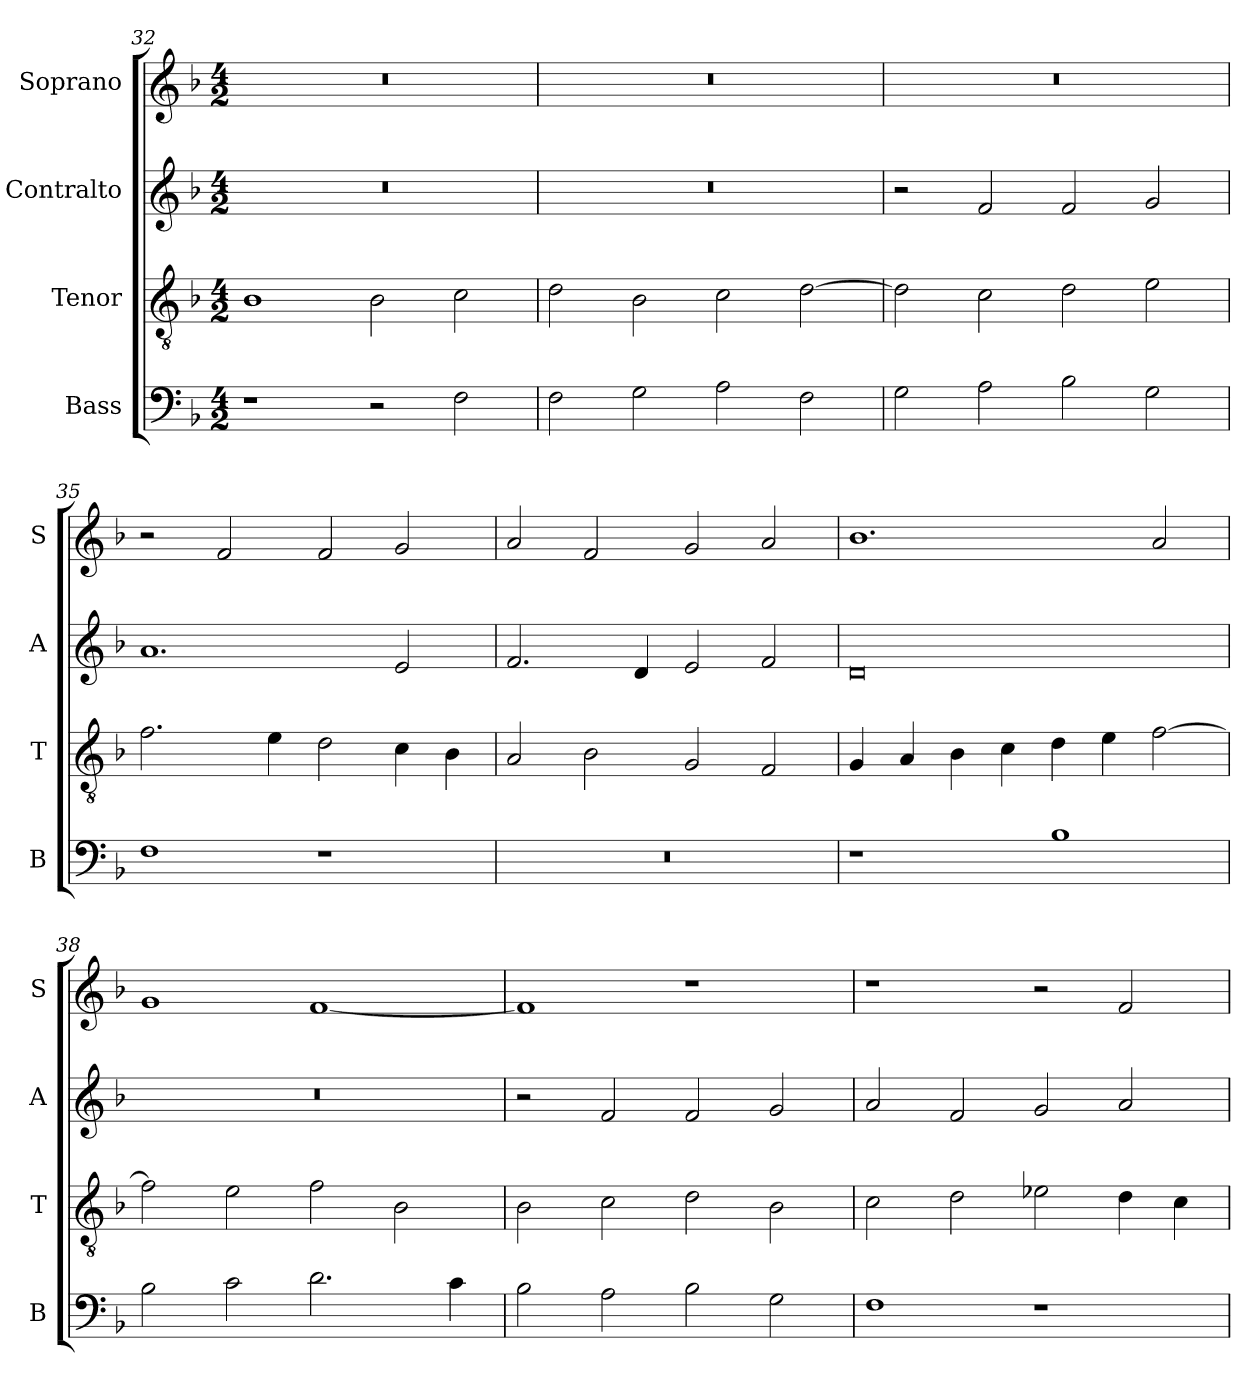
**kern	**kern	**kern	**kern
*part4	*part3	*part2	*part1
*staff4	*staff3	*staff2	*staff1
*I"Bass	*I"Tenor	*I"Contralto	*I"Soprano
*I'B	*I'T	*I'A	*I'S
*clefF4	*clefGv2	*clefG2	*clefG2
*k[b-]	*k[b-]	*k[b-]	*k[b-]
*F:ion	*F:ion	*F:ion	*F:ion
*M4/2	*M4/2	*M4/2	*M4/2
=32	=32	=32	=32
1r	1B-	0r	0r
2r	2B-	.	.
2F	2c	.	.
=33	=33	=33	=33
2F	2d	0r	0r
2G	2B-	.	.
2A	2c	.	.
2F	[2d	.	.
=34	=34	=34	=34
2G	2d]	2r	0r
2A	2c	2f	.
2B-	2d	2f	.
2G	2e	2g	.
=35	=35	=35	=35
1F	2.f	1.a	2r
.	.	.	2f
.	4e	.	.
1r	2d	.	2f
.	4c	2e	2g
.	4B-	.	.
=36	=36	=36	=36
0r	2A	2.f	2a
.	2B-	.	2f
.	.	4d	.
.	2G	2e	2g
.	2F	2f	2a
=37	=37	=37	=37
1r	4G	0d	1.b-
.	4A	.	.
.	4B-	.	.
.	4c	.	.
1B-	4d	.	.
.	4e	.	.
.	[2f	.	2a
=38	=38	=38	=38
2B-	2f]	0r	1g
2c	2e	.	.
2.d	2f	.	[1f
.	2B-	.	.
4c	.	.	.
=39	=39	=39	=39
2B-	2B-	2r	1f]
2A	2c	2f	.
2B-	2d	2f	1r
2G	2B-	2g	.
=40	=40	=40	=40
1F	2c	2a	1r
.	2d	2f	.
1r	2e-X	2g	2r
.	4d	2a	2f
.	4c	.	.
=	=	=	=
*-	*-	*-	*-
